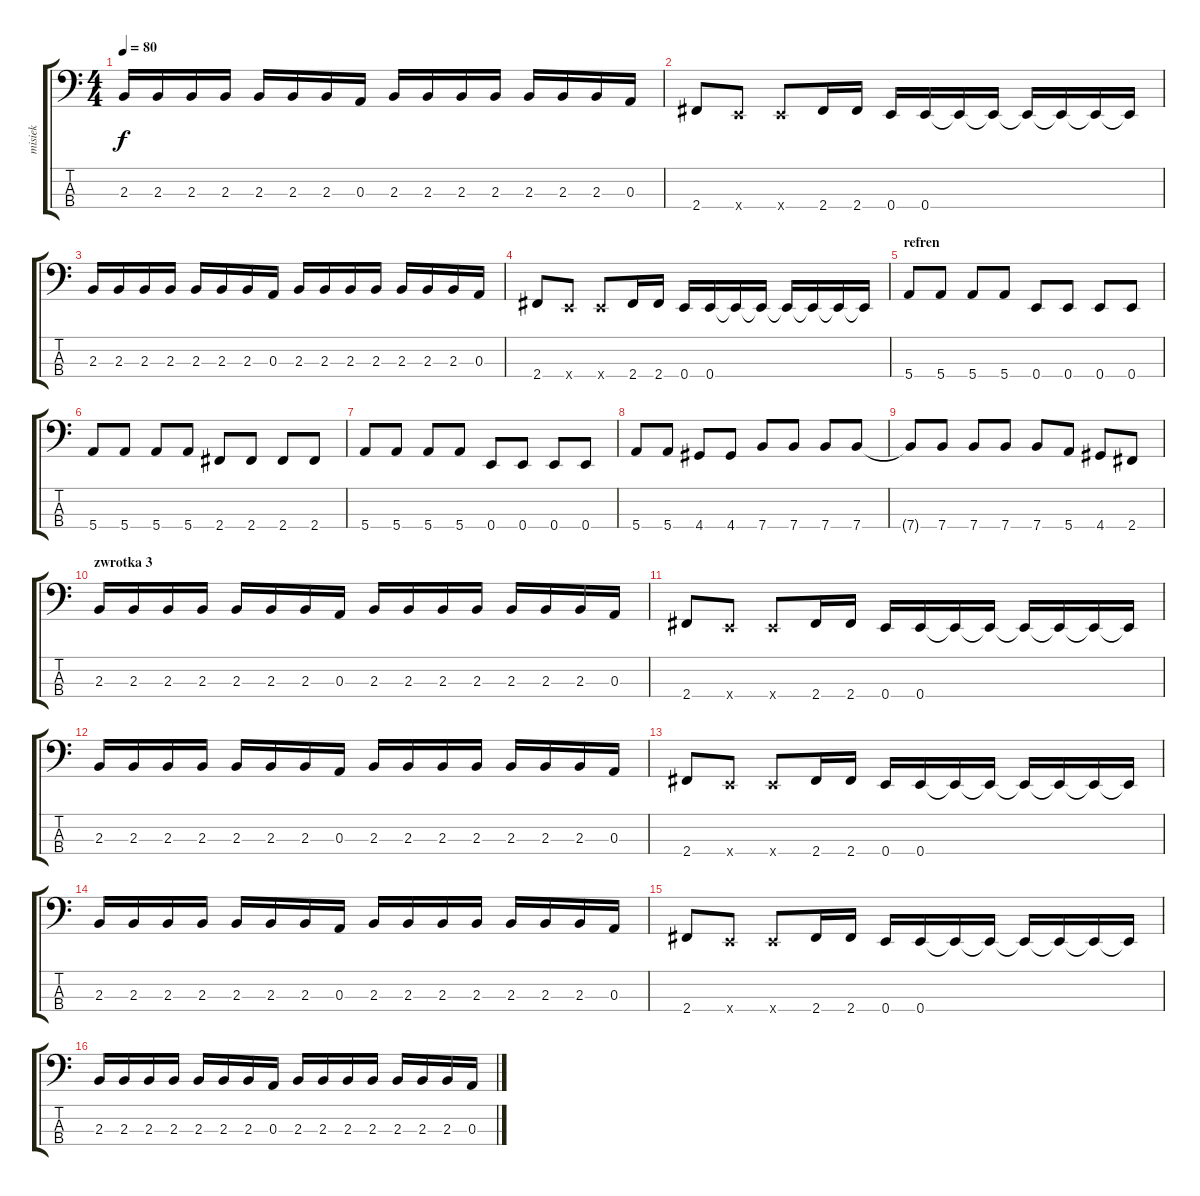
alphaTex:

\track ("misiek" "misiek") {instrument electricbasspick}
\staff {score tabs}
\tuning (G2 D2 A1 E1) {hide}
\ts (4 4)
\tempo 80
\clef f4
\ks c
2.3.16{dy f} 2.3.16 2.3.16 2.3.16 2.3.16 2.3.16 2.3.16 0.3.16 2.3.16 2.3.16 2.3.16 2.3.16 2.3.16 2.3.16 2.3.16 0.3.16 |
2.4.8 0.4{x}.8 0.4{x}.8 2.4.16 2.4.16 0.4.16 0.4.16 0.4{t}.16 0.4{t}.16 0.4{t}.16 0.4{t}.16 0.4{t}.16 0.4{t}.16 |
2.3.16 2.3.16 2.3.16 2.3.16 2.3.16 2.3.16 2.3.16 0.3.16 2.3.16 2.3.16 2.3.16 2.3.16 2.3.16 2.3.16 2.3.16 0.3.16 |
2.4.8 0.4{x}.8 0.4{x}.8 2.4.16 2.4.16 0.4.16 0.4.16 0.4{t}.16 0.4{t}.16 0.4{t}.16 0.4{t}.16 0.4{t}.16 0.4{t}.16 |
\section ("" "refren")
5.4.8 5.4.8 5.4.8 5.4.8 0.4.8 0.4.8 0.4.8 0.4.8 |
5.4.8 5.4.8 5.4.8 5.4.8 2.4.8 2.4.8 2.4.8 2.4.8 |
5.4.8 5.4.8 5.4.8 5.4.8 0.4.8 0.4.8 0.4.8 0.4.8 |
5.4.8 5.4.8 4.4.8 4.4.8 7.4.8 7.4.8 7.4.8 7.4.8 |
7.4{t}.8 7.4.8 7.4.8 7.4.8 7.4.8 5.4.8 4.4.8 2.4.8 |
\section ("" "zwrotka 3")
2.3.16 2.3.16 2.3.16 2.3.16 2.3.16 2.3.16 2.3.16 0.3.16 2.3.16 2.3.16 2.3.16 2.3.16 2.3.16 2.3.16 2.3.16 0.3.16 |
2.4.8 0.4{x}.8 0.4{x}.8 2.4.16 2.4.16 0.4.16 0.4.16 0.4{t}.16 0.4{t}.16 0.4{t}.16 0.4{t}.16 0.4{t}.16 0.4{t}.16 |
2.3.16 2.3.16 2.3.16 2.3.16 2.3.16 2.3.16 2.3.16 0.3.16 2.3.16 2.3.16 2.3.16 2.3.16 2.3.16 2.3.16 2.3.16 0.3.16 |
2.4.8 0.4{x}.8 0.4{x}.8 2.4.16 2.4.16 0.4.16 0.4.16 0.4{t}.16 0.4{t}.16 0.4{t}.16 0.4{t}.16 0.4{t}.16 0.4{t}.16 |
2.3.16 2.3.16 2.3.16 2.3.16 2.3.16 2.3.16 2.3.16 0.3.16 2.3.16 2.3.16 2.3.16 2.3.16 2.3.16 2.3.16 2.3.16 0.3.16 |
2.4.8 0.4{x}.8 0.4{x}.8 2.4.16 2.4.16 0.4.16 0.4.16 0.4{t}.16 0.4{t}.16 0.4{t}.16 0.4{t}.16 0.4{t}.16 0.4{t}.16 |
2.3.16 2.3.16 2.3.16 2.3.16 2.3.16 2.3.16 2.3.16 0.3.16 2.3.16 2.3.16 2.3.16 2.3.16 2.3.16 2.3.16 2.3.16 0.3.16
